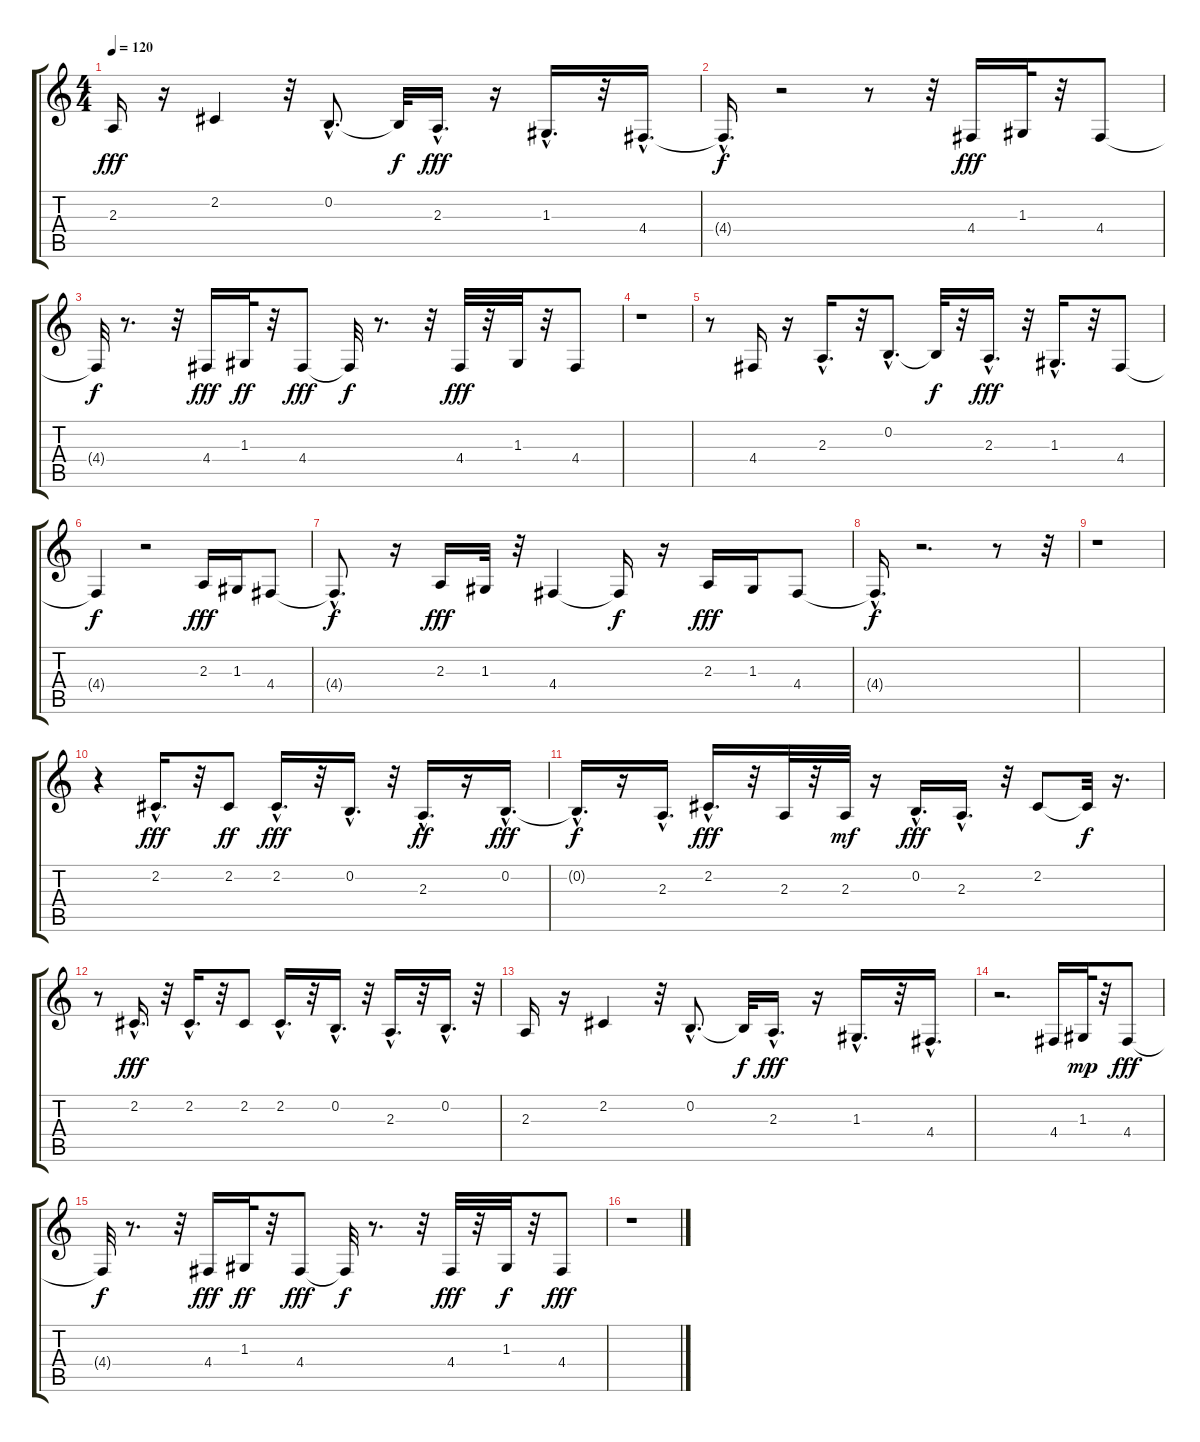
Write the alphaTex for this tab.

\track "" {instrument shanai}
\staff {score tabs}
\tuning (E4 B3 G3 D3 A2 E2) {hide}
\ts (4 4)
\tempo 120
\clef g2
\ks c
2.3.16{dy fff} r.16 2.2.4 r.32 0.2{hac}.8{d} 0.2{t}.32{dy f} 2.3{hac}.16{d dy fff} r.16 1.3{hac}.16{d} r.32 4.4{hac}.16{d} |
4.4{hac t}.16{d dy f} r.2 r.8 r.32 4.4.16{dy fff} 1.3.32 r.32 4.4.8 |
4.4{t}.32{dy f} r.8{d} r.32 4.4.16{dy fff} 1.3.32{dy ff} r.32 4.4.8{dy fff} 4.4{t}.32{dy f} r.8{d} r.32 4.4.32{dy fff} r.32 1.3.32 r.32 4.4.8 |
r.1 |
r.8 4.4.16 r.16 2.3{hac}.16{d} r.32 0.2{hac}.8{d} 0.2{t}.32{dy f} r.32 2.3{hac}.16{d dy fff} r.32 1.3{hac}.16{d} r.32 4.4.8 |
4.4{t}.4{dy f} r.2 2.3.16{dy fff} 1.3.16 4.4.8 |
4.4{hac t}.8{d dy f} r.16 2.3.16{dy fff} 1.3.32 r.32 4.4.4 4.4{t}.16{dy f} r.16 2.3.16{dy fff} 1.3.16 4.4.8 |
4.4{hac t}.16{d dy f} r.2{d} r.8 r.32 |
r.1 |
r.4 2.2{hac}.16{d dy fff} r.32 2.2.8{dy ff} 2.2{hac}.16{d dy fff} r.32 0.2{hac}.16{d} r.32 2.3{hac}.16{d dy ff} r.16 0.2{hac}.16{d dy fff} |
0.2{hac t}.16{d dy f} r.16 2.3{hac}.16{d} 2.2{hac}.16{d dy fff} r.32 2.3.32 r.32 2.3.32{dy mf} r.16 0.2{hac}.16{d dy fff} 2.3{hac}.16{d} r.32 2.2.8 2.2{t}.32{dy f} r.16{d} |
r.8 2.2{hac}.16{d dy fff} r.32 2.2{hac}.16{d} r.32 2.2.8 2.2{hac}.16{d} r.32 0.2{hac}.16{d} r.32 2.3{hac}.16{d} r.32 0.2{hac}.16{d} r.32 |
2.3.16 r.16 2.2.4 r.32 0.2{hac}.8{d} 0.2{t}.32{dy f} 2.3{hac}.16{d dy fff} r.16 1.3{hac}.16{d} r.32 4.4{hac}.16{d} |
r.2{d} 4.4.16 1.3.32{dy mp} r.32 4.4.8{dy fff} |
4.4{t}.32{dy f} r.8{d} r.32 4.4.16{dy fff} 1.3.32{dy ff} r.32 4.4.8{dy fff} 4.4{t}.32{dy f} r.8{d} r.32 4.4.32{dy fff} r.32 1.3.32{dy f} r.32 4.4.8{dy fff} |
r.1
